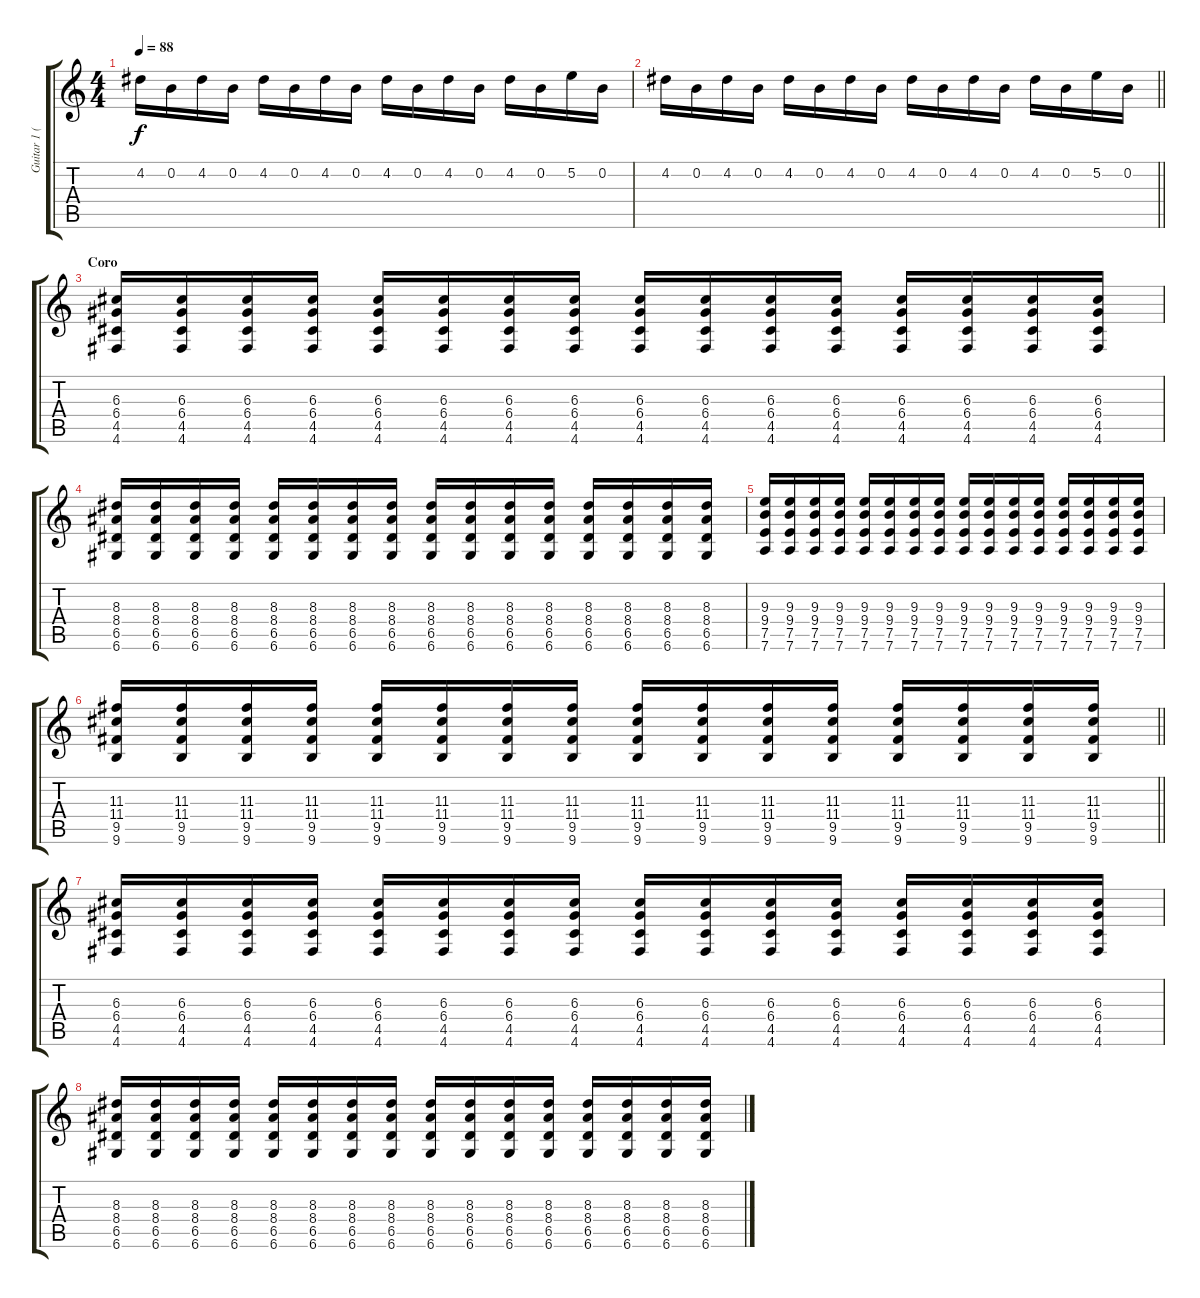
\track ("Guitar 1 (Ryan Parrish)" "Guitar 1 (") {instrument distortionguitar}
\staff {score tabs}
\tuning (E4 B3 G3 D3 A2 D2) {hide}
\ts (4 4)
\tempo 88
\clef g2
\ks c
4.2.16{dy f} 0.2.16 4.2.16 0.2.16 4.2.16 0.2.16 4.2.16 0.2.16 4.2.16 0.2.16 4.2.16 0.2.16 4.2.16 0.2.16 5.2.16 0.2.16 |
\barLineRight lightlight
4.2.16 0.2.16 4.2.16 0.2.16 4.2.16 0.2.16 4.2.16 0.2.16 4.2.16 0.2.16 4.2.16 0.2.16 4.2.16 0.2.16 5.2.16 0.2.16 |
\section ("" "Coro")
(6.3 6.4 4.5 4.6).16 (6.3 6.4 4.5 4.6).16 (6.3 6.4 4.5 4.6).16 (6.3 6.4 4.5 4.6).16 (6.3 6.4 4.5 4.6).16 (6.3 6.4 4.5 4.6).16 (6.3 6.4 4.5 4.6).16 (6.3 6.4 4.5 4.6).16 (6.3 6.4 4.5 4.6).16 (6.3 6.4 4.5 4.6).16 (6.3 6.4 4.5 4.6).16 (6.3 6.4 4.5 4.6).16 (6.3 6.4 4.5 4.6).16 (6.3 6.4 4.5 4.6).16 (6.3 6.4 4.5 4.6).16 (6.3 6.4 4.5 4.6).16 |
(8.3 8.4 6.5 6.6).16 (8.3 8.4 6.5 6.6).16 (8.3 8.4 6.5 6.6).16 (8.3 8.4 6.5 6.6).16 (8.3 8.4 6.5 6.6).16 (8.3 8.4 6.5 6.6).16 (8.3 8.4 6.5 6.6).16 (8.3 8.4 6.5 6.6).16 (8.3 8.4 6.5 6.6).16 (8.3 8.4 6.5 6.6).16 (8.3 8.4 6.5 6.6).16 (8.3 8.4 6.5 6.6).16 (8.3 8.4 6.5 6.6).16 (8.3 8.4 6.5 6.6).16 (8.3 8.4 6.5 6.6).16 (8.3 8.4 6.5 6.6).16 |
(9.3 9.4 7.5 7.6).16 (9.3 9.4 7.5 7.6).16 (9.3 9.4 7.5 7.6).16 (9.3 9.4 7.5 7.6).16 (9.3 9.4 7.5 7.6).16 (9.3 9.4 7.5 7.6).16 (9.3 9.4 7.5 7.6).16 (9.3 9.4 7.5 7.6).16 (9.3 9.4 7.5 7.6).16 (9.3 9.4 7.5 7.6).16 (9.3 9.4 7.5 7.6).16 (9.3 9.4 7.5 7.6).16 (9.3 9.4 7.5 7.6).16 (9.3 9.4 7.5 7.6).16 (9.3 9.4 7.5 7.6).16 (9.3 9.4 7.5 7.6).16 |
\barLineRight lightlight
(11.3 11.4 9.5 9.6).16 (11.3 11.4 9.5 9.6).16 (11.3 11.4 9.5 9.6).16 (11.3 11.4 9.5 9.6).16 (11.3 11.4 9.5 9.6).16 (11.3 11.4 9.5 9.6).16 (11.3 11.4 9.5 9.6).16 (11.3 11.4 9.5 9.6).16 (11.3 11.4 9.5 9.6).16 (11.3 11.4 9.5 9.6).16 (11.3 11.4 9.5 9.6).16 (11.3 11.4 9.5 9.6).16 (11.3 11.4 9.5 9.6).16 (11.3 11.4 9.5 9.6).16 (11.3 11.4 9.5 9.6).16 (11.3 11.4 9.5 9.6).16 |
(6.3 6.4 4.5 4.6).16 (6.3 6.4 4.5 4.6).16 (6.3 6.4 4.5 4.6).16 (6.3 6.4 4.5 4.6).16 (6.3 6.4 4.5 4.6).16 (6.3 6.4 4.5 4.6).16 (6.3 6.4 4.5 4.6).16 (6.3 6.4 4.5 4.6).16 (6.3 6.4 4.5 4.6).16 (6.3 6.4 4.5 4.6).16 (6.3 6.4 4.5 4.6).16 (6.3 6.4 4.5 4.6).16 (6.3 6.4 4.5 4.6).16 (6.3 6.4 4.5 4.6).16 (6.3 6.4 4.5 4.6).16 (6.3 6.4 4.5 4.6).16 |
(8.3 8.4 6.5 6.6).16 (8.3 8.4 6.5 6.6).16 (8.3 8.4 6.5 6.6).16 (8.3 8.4 6.5 6.6).16 (8.3 8.4 6.5 6.6).16 (8.3 8.4 6.5 6.6).16 (8.3 8.4 6.5 6.6).16 (8.3 8.4 6.5 6.6).16 (8.3 8.4 6.5 6.6).16 (8.3 8.4 6.5 6.6).16 (8.3 8.4 6.5 6.6).16 (8.3 8.4 6.5 6.6).16 (8.3 8.4 6.5 6.6).16 (8.3 8.4 6.5 6.6).16 (8.3 8.4 6.5 6.6).16 (8.3 8.4 6.5 6.6).16
